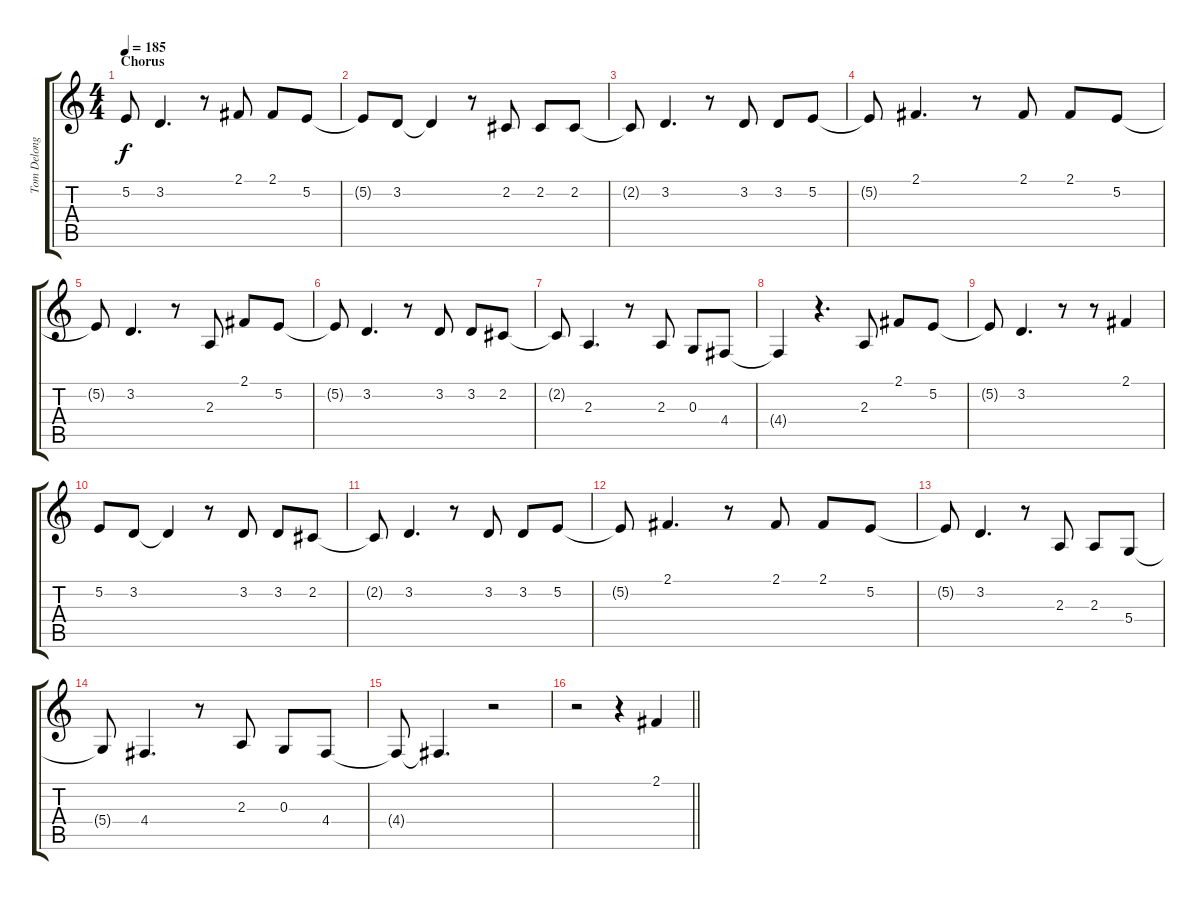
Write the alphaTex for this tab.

\track ("Tom Delonge - Vocals" "Tom Delong") {instrument tenorsax}
\staff {score tabs}
\tuning (E4 B3 G3 D3 A2 E2) {hide}
\ts (4 4)
\section ("" "Chorus")
\tempo 185
\clef g2
\ks c
5.2{t}.8{dy f} 3.2.4{d} r.8 2.1.8 2.1.8 5.2.8 |
5.2{t}.8 3.2.8 3.2{t}.4 r.8 2.2.8 2.2.8 2.2.8 |
2.2{t}.8 3.2.4{d} r.8 3.2.8 3.2.8 5.2.8 |
5.2{t}.8 2.1.4{d} r.8 2.1.8 2.1.8 5.2.8 |
5.2{t}.8 3.2.4{d} r.8 2.3.8 2.1.8 5.2.8 |
5.2{t}.8 3.2.4{d} r.8 3.2.8 3.2.8 2.2.8 |
2.2{t}.8 2.3.4{d} r.8 2.3.8 0.3.8 4.4.8 |
4.4{t}.4 r.4{d} 2.3.8 2.1.8 5.2.8 |
5.2{t}.8 3.2.4{d} r.8 r.8 2.1.4 |
5.2.8 3.2.8 3.2{t}.4 r.8 3.2.8 3.2.8 2.2.8 |
2.2{t}.8 3.2.4{d} r.8 3.2.8 3.2.8 5.2.8 |
5.2{t}.8 2.1.4{d} r.8 2.1.8 2.1.8 5.2.8 |
5.2{t}.8 3.2.4{d} r.8 2.3.8 2.3.8 5.4.8 |
5.4{t}.8 4.4.4{d} r.8 2.3.8 0.3.8 4.4.8 |
4.4{t}.8 4.4{t}.4{d} r.2 |
\barLineRight lightlight
r.2 r.4 2.1.4
